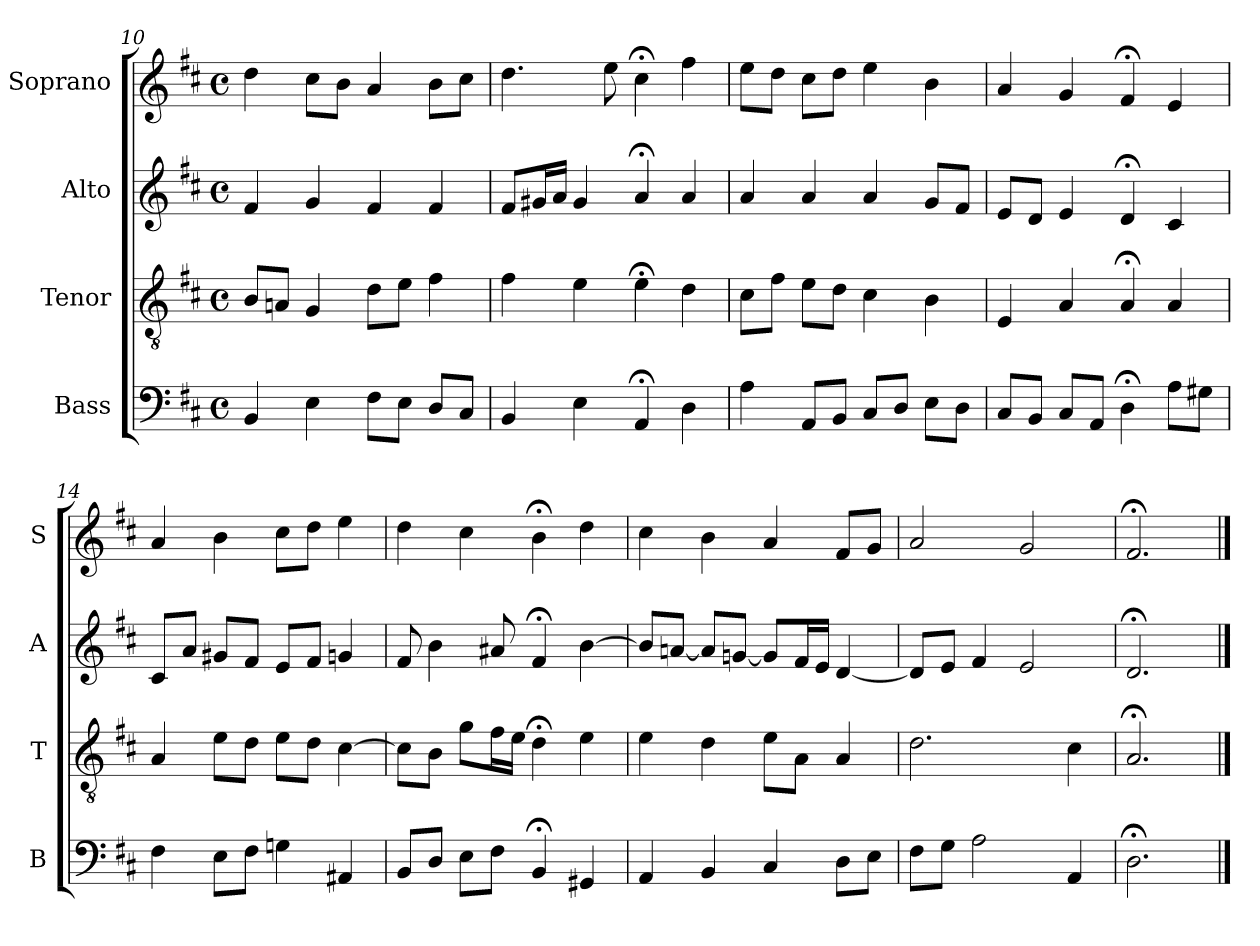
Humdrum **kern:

**kern	**kern	**kern	**kern
*part4	*part3	*part2	*part1
*staff4	*staff3	*staff2	*staff1
*I"Bass	*I"Tenor	*I"Alto	*I"Soprano
*I'B	*I'T	*I'A	*I'S
*clefF4	*clefGv2	*clefG2	*clefG2
*k[f#c#]	*k[f#c#]	*k[f#c#]	*k[f#c#]
*D:	*D:	*D:	*D:
*M4/4	*M4/4	*M4/4	*M4/4
*met(c)	*met(c)	*met(c)	*met(c)
=10	=10	=10	=10
4BB	8BiL	4f#i	4dd
.	8AnJ	.	.
4E	4G	4g	8cc#L
.	.	.	8bJ
8F#L	8dL	4f#	4a
8EJ	8eJ	.	.
8DL	4f#	4f#	8bL
8C#J	.	.	8cc#J
=11	=11	=11	=11
4BB	4f#	8f#L	4.dd
.	.	16g#XL	.
.	.	16aJJ	.
4E	4e	4g#	.
.	.	.	8ee
4AA;<	4e;<	4a;<	4cc#;<
4D	4d	4a	4ff#
=12	=12	=12	=12
4A	8c#L	4a	8eeL
.	8f#J	.	8ddJ
8AAL	8eL	4a	8cc#L
8BBJ	8dJ	.	8ddJ
8C#L	4c#	4a	4ee
8DJ	.	.	.
8EL	4B	8gL	4b
8DJ	.	8f#J	.
=13	=13	=13	=13
8C#L	4E	8eL	4a
8BBJ	.	8dJ	.
8C#L	4A	4e	4g
8AAJ	.	.	.
4D;<	4A;<	4d;<	4f#;<
8AL	4A	4c#	4e
8G#XJ	.	.	.
=14	=14	=14	=14
4F#	4A	8c#L	4a
.	.	8aJ	.
8EL	8eL	8g#XL	4b
8F#J	8dJ	8f#J	.
4Gn	8eL	8eL	8cc#L
.	8dJ	8f#J	8ddJ
4AA#X	[4c#	4gn	4ee
=15	=15	=15	=15
8BBL	8c#L]	8f#	4dd
8DJ	8BJ	4b	.
8EL	8gL	.	4cc#
8F#J	16f#L	8a#X	.
.	16eJJ	.	.
4BB;<	4d;<i	4f#;<i	4b;<
4GG#X	4ei	[4bi	4dd
=16	=16	=16	=16
4AA	4e	8biL]	4cc#
.	.	[8anJ	.
4BB	4d	8aL]	4b
.	.	[8gnJ	.
4C#	8eL	8gL]	4a
.	8AJ	16f#L	.
.	.	16eJJ	.
8DL	4A	[4d	8f#L
8EJ	.	.	8gJ
=17	=17	=17	=17
8F#L	2.d	8dL]	2a
8GJ	.	8eJ	.
2A	.	4f#	.
.	.	2e	2g
4AA	4c#	.	.
=18	=18	=18	=18
2.D;<	2.A;<	2.d;<	2.f#;<
==	==	==	==
*-	*-	*-	*-
